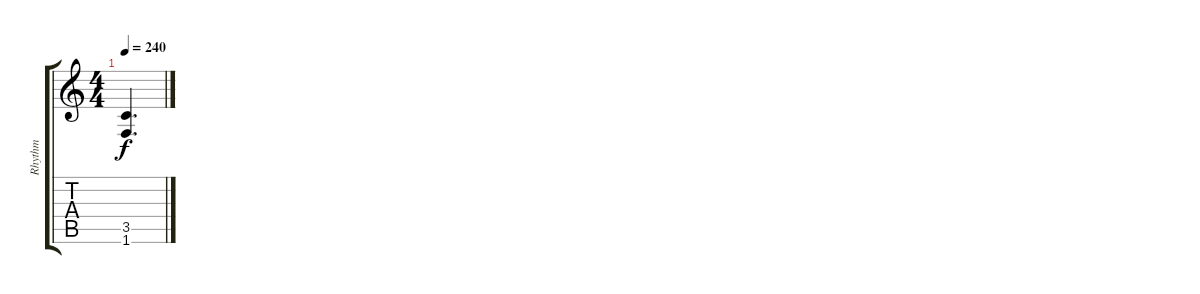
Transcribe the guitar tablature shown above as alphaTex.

\track ("Rhythm" "Rhythm") {instrument overdrivenguitar}
\staff {score tabs}
\tuning (E4 B3 G3 D3 A2 E2) {hide}
\ts (4 4)
\tempo 240
\clef g2
\ks c
(3.5 1.6).4{d dy f}
